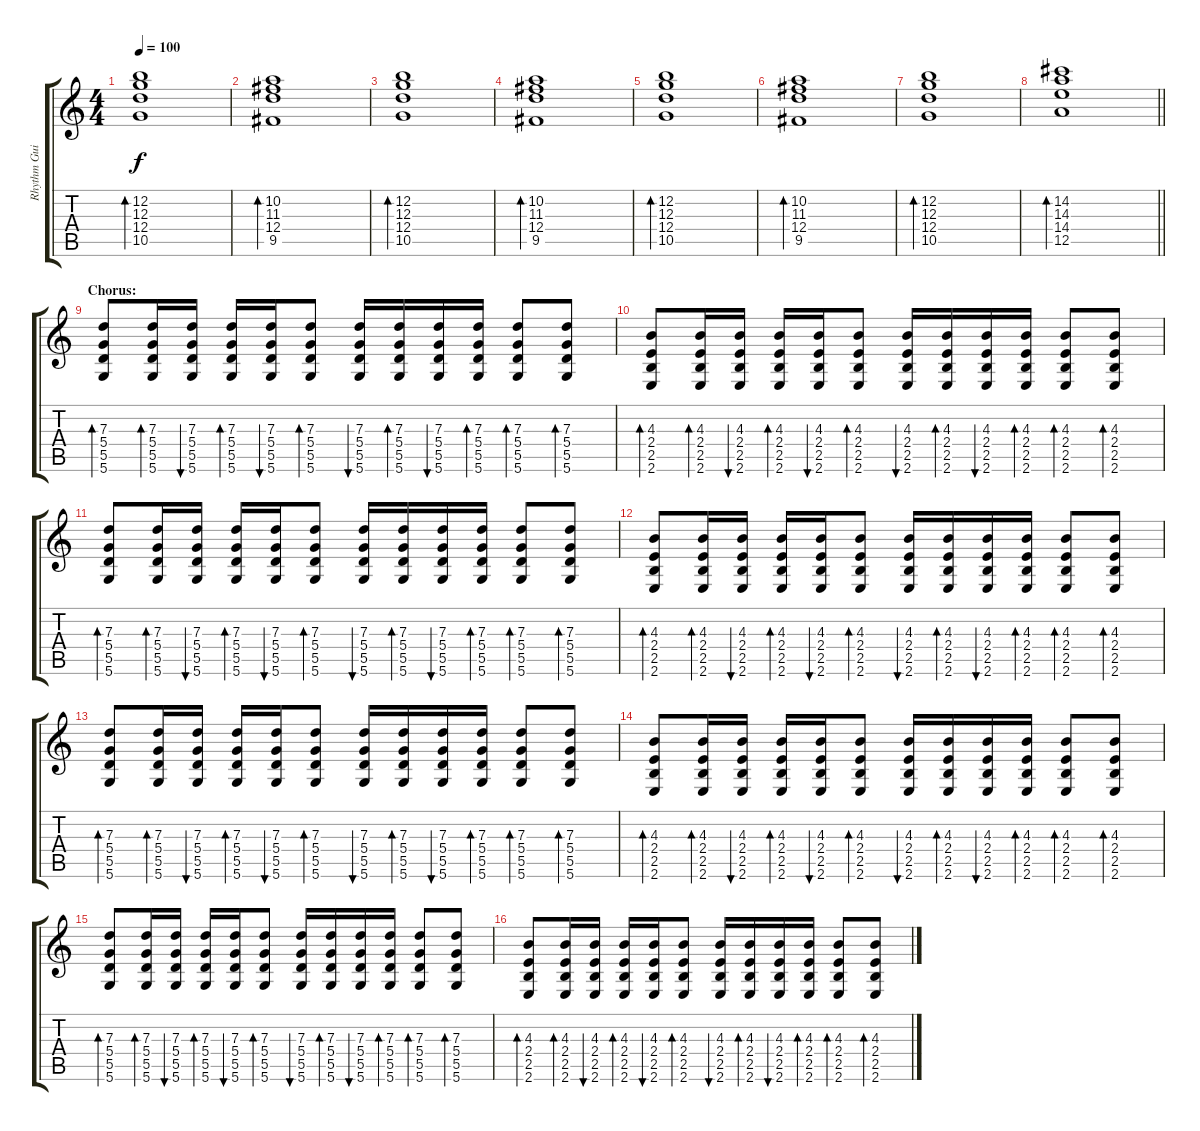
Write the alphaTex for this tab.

\track ("Rhythm Guitar 1" "Rhythm Gui") {instrument acousticguitarsteel}
\staff {score tabs}
\tuning (E4 B3 G3 D3 A2 D2) {hide}
\ts (4 4)
\tempo 100
\clef g2
\ks c
(12.2 12.3 12.4 10.5).1{bd 30 dy f} |
(10.2 11.3 12.4 9.5).1{bd 30} |
(12.2 12.3 12.4 10.5).1{bd 60} |
(10.2 11.3 12.4 9.5).1{bd 30} |
(12.2 12.3 12.4 10.5).1{bd 30} |
(10.2 11.3 12.4 9.5).1{bd 30} |
(12.2 12.3 12.4 10.5).1{bd 60} |
\barLineRight lightlight
(14.2 14.3 14.4 12.5).1{bd 60} |
\section ("" "Chorus:")
(7.3 5.4 5.5 5.6).8{bd 60} (7.3 5.4 5.5 5.6).16{bd 60} (7.3 5.4 5.5 5.6).16{bu 60} (7.3 5.4 5.5 5.6).16{bd 60} (7.3 5.4 5.5 5.6).16{bu 60} (7.3 5.4 5.5 5.6).8{bd 60} (7.3 5.4 5.5 5.6).16{bu 60} (7.3 5.4 5.5 5.6).16{bd 60} (7.3 5.4 5.5 5.6).16{bu 60} (7.3 5.4 5.5 5.6).16{bd 60} (7.3 5.4 5.5 5.6).8{bd 60} (7.3 5.4 5.5 5.6).8{bd 60} |
(4.3 2.4 2.5 2.6).8{bd 60} (4.3 2.4 2.5 2.6).16{bd 60} (4.3 2.4 2.5 2.6).16{bu 60} (4.3 2.4 2.5 2.6).16{bd 60} (4.3 2.4 2.5 2.6).16{bu 60} (4.3 2.4 2.5 2.6).8{bd 60} (4.3 2.4 2.5 2.6).16{bu 60} (4.3 2.4 2.5 2.6).16{bd 60} (4.3 2.4 2.5 2.6).16{bu 60} (4.3 2.4 2.5 2.6).16{bd 60} (4.3 2.4 2.5 2.6).8{bd 60} (4.3 2.4 2.5 2.6).8{bd 60} |
(7.3 5.4 5.5 5.6).8{bd 60} (7.3 5.4 5.5 5.6).16{bd 60} (7.3 5.4 5.5 5.6).16{bu 60} (7.3 5.4 5.5 5.6).16{bd 60} (7.3 5.4 5.5 5.6).16{bu 60} (7.3 5.4 5.5 5.6).8{bd 60} (7.3 5.4 5.5 5.6).16{bu 60} (7.3 5.4 5.5 5.6).16{bd 60} (7.3 5.4 5.5 5.6).16{bu 60} (7.3 5.4 5.5 5.6).16{bd 60} (7.3 5.4 5.5 5.6).8{bd 60} (7.3 5.4 5.5 5.6).8{bd 60} |
(4.3 2.4 2.5 2.6).8{bd 60} (4.3 2.4 2.5 2.6).16{bd 60} (4.3 2.4 2.5 2.6).16{bu 60} (4.3 2.4 2.5 2.6).16{bd 60} (4.3 2.4 2.5 2.6).16{bu 60} (4.3 2.4 2.5 2.6).8{bd 60} (4.3 2.4 2.5 2.6).16{bu 60} (4.3 2.4 2.5 2.6).16{bd 60} (4.3 2.4 2.5 2.6).16{bu 60} (4.3 2.4 2.5 2.6).16{bd 60} (4.3 2.4 2.5 2.6).8{bd 60} (4.3 2.4 2.5 2.6).8{bd 60} |
(7.3 5.4 5.5 5.6).8{bd 60} (7.3 5.4 5.5 5.6).16{bd 60} (7.3 5.4 5.5 5.6).16{bu 60} (7.3 5.4 5.5 5.6).16{bd 60} (7.3 5.4 5.5 5.6).16{bu 60} (7.3 5.4 5.5 5.6).8{bd 60} (7.3 5.4 5.5 5.6).16{bu 60} (7.3 5.4 5.5 5.6).16{bd 60} (7.3 5.4 5.5 5.6).16{bu 60} (7.3 5.4 5.5 5.6).16{bd 60} (7.3 5.4 5.5 5.6).8{bd 60} (7.3 5.4 5.5 5.6).8{bd 60} |
(4.3 2.4 2.5 2.6).8{bd 60} (4.3 2.4 2.5 2.6).16{bd 60} (4.3 2.4 2.5 2.6).16{bu 60} (4.3 2.4 2.5 2.6).16{bd 60} (4.3 2.4 2.5 2.6).16{bu 60} (4.3 2.4 2.5 2.6).8{bd 60} (4.3 2.4 2.5 2.6).16{bu 60} (4.3 2.4 2.5 2.6).16{bd 60} (4.3 2.4 2.5 2.6).16{bu 60} (4.3 2.4 2.5 2.6).16{bd 60} (4.3 2.4 2.5 2.6).8{bd 60} (4.3 2.4 2.5 2.6).8{bd 60} |
(7.3 5.4 5.5 5.6).8{bd 60} (7.3 5.4 5.5 5.6).16{bd 60} (7.3 5.4 5.5 5.6).16{bu 60} (7.3 5.4 5.5 5.6).16{bd 60} (7.3 5.4 5.5 5.6).16{bu 60} (7.3 5.4 5.5 5.6).8{bd 60} (7.3 5.4 5.5 5.6).16{bu 60} (7.3 5.4 5.5 5.6).16{bd 60} (7.3 5.4 5.5 5.6).16{bu 60} (7.3 5.4 5.5 5.6).16{bd 60} (7.3 5.4 5.5 5.6).8{bd 60} (7.3 5.4 5.5 5.6).8{bd 60} |
(4.3 2.4 2.5 2.6).8{bd 60} (4.3 2.4 2.5 2.6).16{bd 60} (4.3 2.4 2.5 2.6).16{bu 60} (4.3 2.4 2.5 2.6).16{bd 60} (4.3 2.4 2.5 2.6).16{bu 60} (4.3 2.4 2.5 2.6).8{bd 60} (4.3 2.4 2.5 2.6).16{bu 60} (4.3 2.4 2.5 2.6).16{bd 60} (4.3 2.4 2.5 2.6).16{bu 60} (4.3 2.4 2.5 2.6).16{bd 60} (4.3 2.4 2.5 2.6).8{bd 60} (4.3 2.4 2.5 2.6).8{bd 60}
